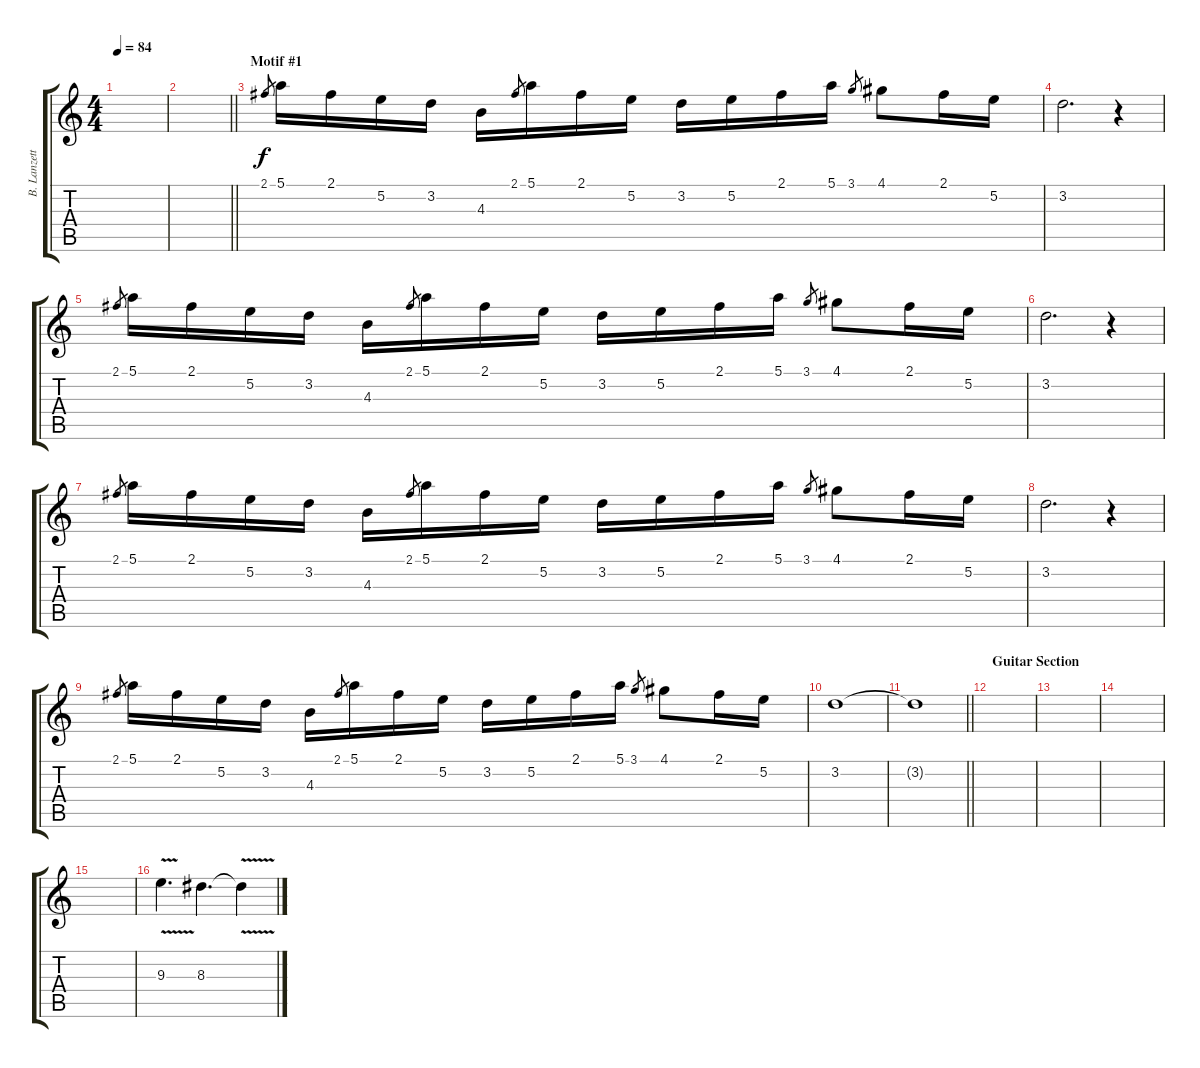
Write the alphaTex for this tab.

\track ("B. Lanzetti - Guitar #2" "B. Lanzett") {instrument electricguitarjazz}
\staff {score tabs}
\tuning (E4 B3 G3 D3 A2 E2) {hide}
\ts (4 4)
\tempo 84
\clef g2
\ks c
|
\barLineRight lightlight
|
\section ("" "Motif #1")
2.1.8{gr} 5.1.16 2.1.16 5.2.16 3.2.16 4.3.16 2.1.8{gr} 5.1.16 2.1.16 5.2.16 3.2.16 5.2.16 2.1.16 5.1.16 3.1.8{gr} 4.1.8 2.1.16 5.2.16 |
3.2.2{d} r.4 |
2.1.8{gr} 5.1.16 2.1.16 5.2.16 3.2.16 4.3.16 2.1.8{gr} 5.1.16 2.1.16 5.2.16 3.2.16 5.2.16 2.1.16 5.1.16 3.1.8{gr} 4.1.8 2.1.16 5.2.16 |
3.2.2{d} r.4 |
2.1.8{gr} 5.1.16 2.1.16 5.2.16 3.2.16 4.3.16 2.1.8{gr} 5.1.16 2.1.16 5.2.16 3.2.16 5.2.16 2.1.16 5.1.16 3.1.8{gr} 4.1.8 2.1.16 5.2.16 |
3.2.2{d} r.4 |
2.1.8{gr} 5.1.16 2.1.16 5.2.16 3.2.16 4.3.16 2.1.8{gr} 5.1.16 2.1.16 5.2.16 3.2.16 5.2.16 2.1.16 5.1.16 3.1.8{gr} 4.1.8 2.1.16 5.2.16 |
3.2.1 |
\barLineRight lightlight
3.2{t}.1 |
\section ("" "Guitar Section")
|
|
|
|
9.3{v}.4{d instrument overdrivenguitar} 8.3.4{d} 8.3{v t}.4
